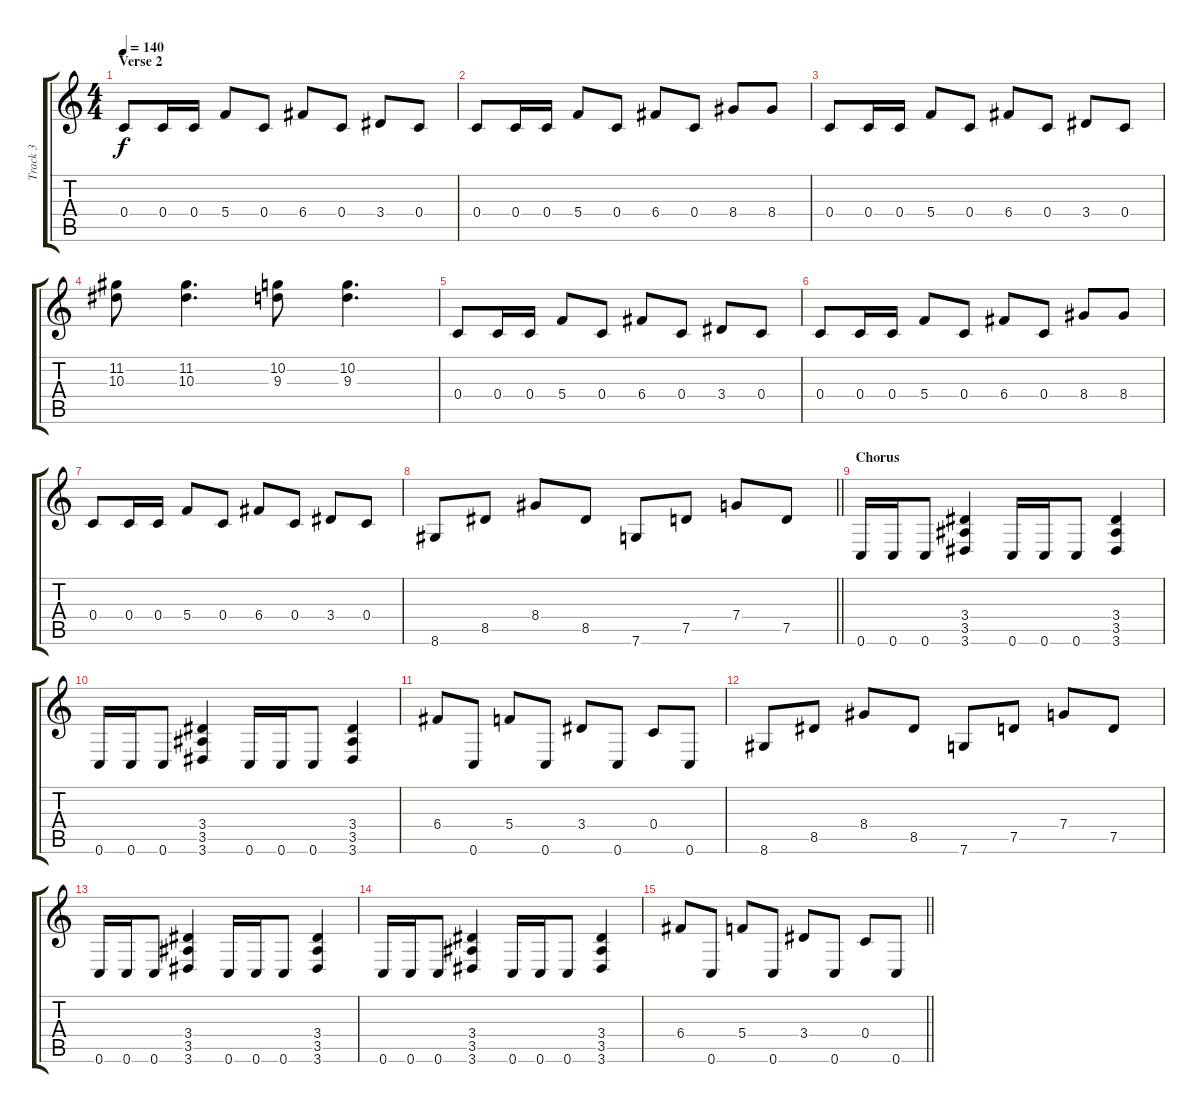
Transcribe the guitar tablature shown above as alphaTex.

\track ("Track 3" "Track 3") {instrument distortionguitar}
\staff {score tabs}
\tuning (D4 A3 F3 C3 G2 C2) {hide}
\ts (4 4)
\section ("" "Verse 2")
\tempo 140
\clef g2
\ks c
0.4.8{dy f} 0.4.16 0.4.16 5.4.8 0.4.8 6.4.8 0.4.8 3.4.8 0.4.8 |
0.4.8 0.4.16 0.4.16 5.4.8 0.4.8 6.4.8 0.4.8 8.4.8 8.4.8 |
0.4.8 0.4.16 0.4.16 5.4.8 0.4.8 6.4.8 0.4.8 3.4.8 0.4.8 |
(11.2 10.3).8 (11.2 10.3).4{d} (10.2 9.3).8 (10.2 9.3).4{d} |
0.4.8 0.4.16 0.4.16 5.4.8 0.4.8 6.4.8 0.4.8 3.4.8 0.4.8 |
0.4.8 0.4.16 0.4.16 5.4.8 0.4.8 6.4.8 0.4.8 8.4.8 8.4.8 |
0.4.8 0.4.16 0.4.16 5.4.8 0.4.8 6.4.8 0.4.8 3.4.8 0.4.8 |
\barLineRight lightlight
8.6.8 8.5.8 8.4.8 8.5.8 7.6.8 7.5.8 7.4.8 7.5.8 |
\section ("" "Chorus")
0.6.16 0.6.16 0.6.8 (3.4 3.5 3.6).4 0.6.16 0.6.16 0.6.8 (3.4 3.5 3.6).4 |
0.6.16 0.6.16 0.6.8 (3.4 3.5 3.6).4 0.6.16 0.6.16 0.6.8 (3.4 3.5 3.6).4 |
6.4.8 0.6.8 5.4.8 0.6.8 3.4.8 0.6.8 0.4.8 0.6.8 |
8.6.8 8.5.8 8.4.8 8.5.8 7.6.8 7.5.8 7.4.8 7.5.8 |
0.6.16 0.6.16 0.6.8 (3.4 3.5 3.6).4 0.6.16 0.6.16 0.6.8 (3.4 3.5 3.6).4 |
0.6.16 0.6.16 0.6.8 (3.4 3.5 3.6).4 0.6.16 0.6.16 0.6.8 (3.4 3.5 3.6).4 |
\barLineRight lightlight
6.4.8 0.6.8 5.4.8 0.6.8 3.4.8 0.6.8 0.4.8 0.6.8
